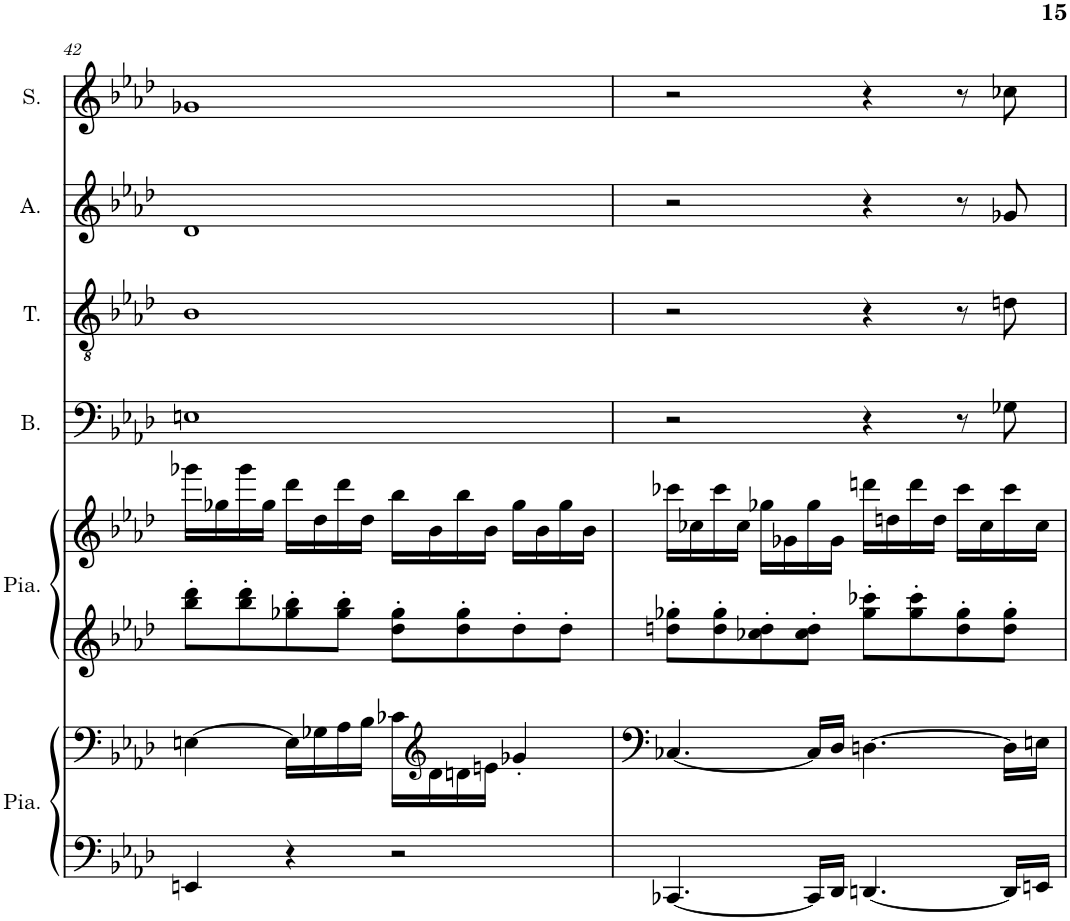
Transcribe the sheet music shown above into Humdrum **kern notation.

**kern	**kern	**kern	**kern	**kern	**kern	**kern	**kern
*part6	*part6	*part5	*part5	*part4	*part3	*part2	*part1
*staff8	*staff7	*staff6	*staff5	*staff4	*staff3	*staff2	*staff1
*I"Piano, main gauche	*	*I"Piano, main droite	*	*I"Basse	*I"Ténor	*I"Alto	*I"Soprano
*I'Pia.	*	*I'Pia.	*	*I'B.	*I'T.	*I'A.	*I'S.
!!LO:PB:g=z
*clefF4	*clefG2	*clefG2	*clefG2	*clefF4	*clefGv2	*clefG2	*clefG2
*k[b-e-a-d-]	*k[b-e-a-d-]	*k[b-e-a-d-]	*k[b-e-a-d-]	*k[b-e-a-d-]	*k[b-e-a-d-]	*k[b-e-a-d-]	*k[b-e-a-d-]
*M4/4	*M4/4	*M4/4	*M4/4	*M4/4	*M4/4	*M4/4	*M4/4
=42	=42	=42	=42	=42	=42	=42	=42
4EEn/	[4En\	8bb-\' 8ddd-\'L	16ggg-X\LL	1En	1B-	1d-	1g-X
.	.	.	16gg-X\	.	.	.	.
.	.	8bb-\' 8ddd-\'	16ggg-\	.	.	.	.
.	.	.	16gg-\JJ	.	.	.	.
4r	16E\LL]	8gg-X\' 8bb-\'	16ddd-\LL	.	.	.	.
.	16G-X\	.	16dd-\	.	.	.	.
.	16A-\	8gg-\' 8bb-\'J	16ddd-\	.	.	.	.
.	16B-\JJ	.	16dd-\JJ	.	.	.	.
2r	16c-X\LL	8dd-\' 8gg-\'L	16bb-\LL	.	.	.	.
*	*clefG2	*	*	*	*	*	*
.	16d-\	.	16b-\	.	.	.	.
.	16dn\	8dd-\' 8gg-\'	16bb-\	.	.	.	.
.	16en\JJ	.	16b-\JJ	.	.	.	.
.	4g-X'/	8dd-'\	16gg-\LL	.	.	.	.
.	.	.	16b-\	.	.	.	.
.	.	8dd-'\J	16gg-\	.	.	.	.
.	.	.	16b-\JJ	.	.	.	.
=43	=43	=43	=43	=43	=43	=43	=43
[4.CC-X/	[4.C-X/	8ddn\' 8gg-X\'L	16ccc-X\LL	2r	2r	2r	2r
.	.	.	16cc-X\	.	.	.	.
.	.	8dd\' 8gg-\'	16ccc-\	.	.	.	.
.	.	.	16cc-\JJ	.	.	.	.
.	.	8cc-X\' 8dd\'	16gg-X\LL	.	.	.	.
.	.	.	16g-X\	.	.	.	.
16CC-/LL]	16C-/LL]	8cc-\' 8dd\'J	16gg-\	.	.	.	.
16DD-/JJ	16D-/JJ	.	16g-\JJ	.	.	.	.
[4.DDn/	[4.Dn\	8gg-\' 8ccc-X\'L	16dddn\LL	4r	4r	4r	4r
.	.	.	16ddn\	.	.	.	.
.	.	8gg-\' 8ccc-\'	16ddd\	.	.	.	.
.	.	.	16dd\JJ	.	.	.	.
.	.	8dd\' 8gg-\'	16ccc-\LL	8r	8r	8r	8r
.	.	.	16cc-\	.	.	.	.
16DD/LL]	16D\LL]	8dd\' 8gg-\'J	16ccc-\	8G-X\	8dn\	8g-X/	8cc-X\
16EEn/JJ	16En\JJ	.	16cc-\JJ	.	.	.	.
=	=	=	=	=	=	=	=
*-	*-	*-	*-	*-	*-	*-	*-
